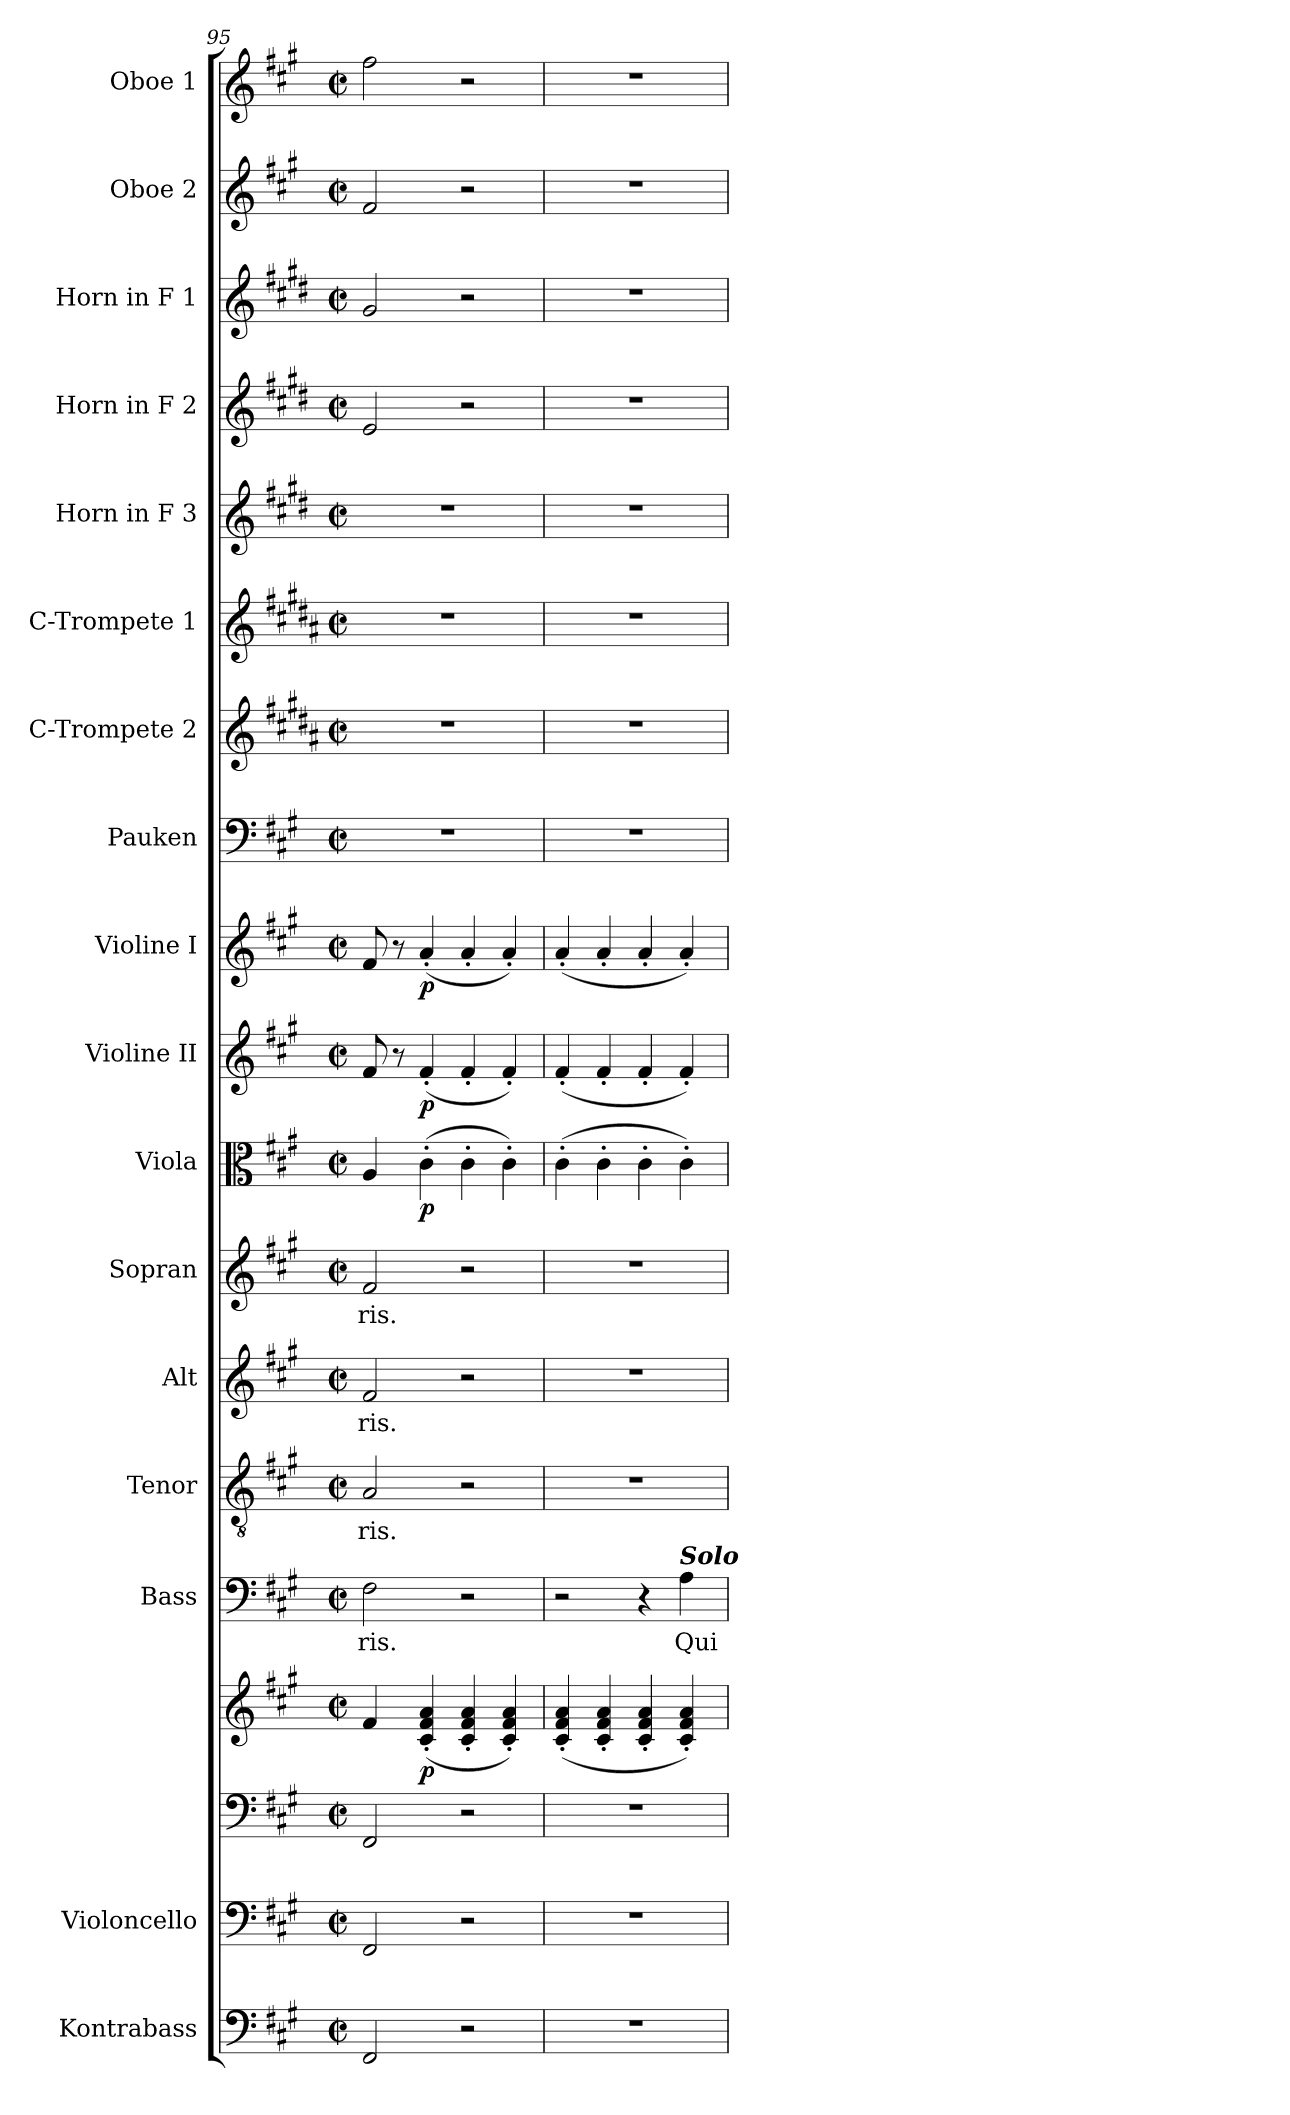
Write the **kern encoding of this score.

**kern	**kern	**kern	**kern	**dynam	**kern	**text	**kern	**text	**kern	**text	**kern	**text	**kern	**dynam	**kern	**dynam	**kern	**dynam	**kern	**kern	**kern	**kern	**kern	**kern	**kern	**kern
*part18	*part17	*part16	*part16	*part16	*part15	*part15	*part14	*part14	*part13	*part13	*part12	*part12	*part11	*part11	*part10	*part10	*part9	*part9	*part8	*part7	*part6	*part5	*part4	*part3	*part2	*part1
*staff19	*staff18	*staff17	*staff16	*staff16/17	*staff15	*staff15	*staff14	*staff14	*staff13	*staff13	*staff12	*staff12	*staff11	*staff11	*staff10	*staff10	*staff9	*staff9	*staff8	*staff7	*staff6	*staff5	*staff4	*staff3	*staff2	*staff1
*I"Kontrabass	*I"Violoncello	*	*	*	*I"Bass	*	*I"Tenor	*	*I"Alt	*	*I"Sopran	*	*I"Viola	*	*I"Violine II	*	*I"Violine I	*	*I"Pauken	*I"C-Trompete 2	*I"C-Trompete 1	*I"Horn in F 3	*I"Horn in F 2	*I"Horn in F 1	*I"Oboe 2	*I"Oboe 1
*I'Kb.	*I'Vc.	*	*	*	*I'B.	*	*I'T.	*	*I'A.	*	*I'S.	*	*I'Vla.	*	*I'Vl. II	*	*I'Vl. I	*	*I'Pk.	*I'C Trp. 2	*I'C Trp. 1	*	*	*	*I'Ob. 2	*I'Ob. 1
*clefF4	*clefF4	*clefF4	*clefG2	*	*clefF4	*	*clefGv2	*	*clefG2	*	*clefG2	*	*clefC3	*	*clefG2	*	*clefG2	*	*clefF4	*clefG2	*clefG2	*clefG2	*clefG2	*clefG2	*clefG2	*clefG2
*ITrd7c12	*	*	*	*	*	*	*	*	*	*	*	*	*	*	*	*	*	*	*	*ITrd1c2	*ITrd1c2	*ITrd4c7	*ITrd4c7	*ITrd4c7	*	*
*k[f#c#g#]	*k[f#c#g#]	*k[f#c#g#]	*k[f#c#g#]	*	*k[f#c#g#]	*	*k[f#c#g#]	*	*k[f#c#g#]	*	*k[f#c#g#]	*	*k[f#c#g#]	*	*k[f#c#g#]	*	*k[f#c#g#]	*	*k[f#c#g#]	*k[f#c#g#]	*k[f#c#g#]	*k[f#c#g#]	*k[f#c#g#]	*k[f#c#g#]	*k[f#c#g#]	*k[f#c#g#]
*A:	*A:	*A:	*A:	*	*A:	*	*A:	*	*A:	*	*A:	*	*A:	*	*A:	*	*A:	*	*A:	*A:	*A:	*A:	*A:	*A:	*A:	*A:
*M2/2	*M2/2	*M2/2	*M2/2	*	*M2/2	*	*M2/2	*	*M2/2	*	*M2/2	*	*M2/2	*	*M2/2	*	*M2/2	*	*M2/2	*M2/2	*M2/2	*M2/2	*M2/2	*M2/2	*M2/2	*M2/2
*met(c|)	*met(c|)	*met(c|)	*met(c|)	*	*met(c|)	*	*met(c|)	*	*met(c|)	*	*met(c|)	*	*met(c|)	*	*met(c|)	*	*met(c|)	*	*met(c|)	*met(c|)	*met(c|)	*met(c|)	*met(c|)	*met(c|)	*met(c|)	*met(c|)
=95	=95	=95	=95	=95	=95	=95	=95	=95	=95	=95	=95	=95	=95	=95	=95	=95	=95	=95	=95	=95	=95	=95	=95	=95	=95	=95
!	!	!	!	!	!	!LO:LY:b	!	!LO:LY:b	!	!LO:LY:b	!	!LO:LY:b	!	!	!	!	!	!	!	!	!	!	!	!	!	!
2FFF#/	2FF#/	2FF#/	4f#/	.	2F#\	-ris.	2A/	-ris.	2f#/	-ris.	2f#/	-ris.	4A/	.	8f#/	.	8f#/	.	1r	1r	1r	1r	2A/	2c#/	2f#/	2ff#\
.	.	.	.	.	.	.	.	.	.	.	.	.	.	.	8r	.	8r	.	.	.	.	.	.	.	.	.
!	!	!	!	!LO:DY:b	!	!	!	!	!	!	!	!	!	!LO:DY:b	!	!LO:DY:b	!	!LO:DY:b	!	!	!	!	!	!	!	!
.	.	.	(<4c#/'< 4f#/'< 4a/'<	p	.	.	.	.	.	.	.	.	(>4c#'>\	p	(<4f#'</	p	(<4a'</	p	.	.	.	.	.	.	.	.
2r	2r	2r	4c#/'< 4f#/'< 4a/'<	.	2r	.	2r	.	2r	.	2r	.	4c#'>\	.	4f#'</	.	4a'</	.	.	.	.	.	2r	2r	2r	2r
.	.	.	4c#/'< 4f#/'< 4a/'<)	.	.	.	.	.	.	.	.	.	4c#'>\)	.	4f#'</)	.	4a'</)	.	.	.	.	.	.	.	.	.
=96	=96	=96	=96	=96	=96	=96	=96	=96	=96	=96	=96	=96	=96	=96	=96	=96	=96	=96	=96	=96	=96	=96	=96	=96	=96	=96
1r	1r	1r	(<4c#/'< 4f#/'< 4a/'<	.	2r	.	1r	.	1r	.	1r	.	(>4c#'>\	.	(<4f#'</	.	(<4a'</	.	1r	1r	1r	1r	1r	1r	1r	1r
.	.	.	4c#/'< 4f#/'< 4a/'<	.	.	.	.	.	.	.	.	.	4c#'>\	.	4f#'</	.	4a'</	.	.	.	.	.	.	.	.	.
.	.	.	4c#/'< 4f#/'< 4a/'<	.	4r	.	.	.	.	.	.	.	4c#'>\	.	4f#'</	.	4a'</	.	.	.	.	.	.	.	.	.
!	!	!	!	!	!LO:TX:a:Bi:t=Solo	!	!	!	!	!	!	!	!	!	!	!	!	!	!	!	!	!	!	!	!	!
!	!	!	!	!	!	!LO:LY:b	!	!	!	!	!	!	!	!	!	!	!	!	!	!	!	!	!	!	!	!
.	.	.	4c#/'< 4f#/'< 4a/'<)	.	4A\	Qui	.	.	.	.	.	.	4c#'>\)	.	4f#'</)	.	4a'</)	.	.	.	.	.	.	.	.	.
=	=	=	=	=	=	=	=	=	=	=	=	=	=	=	=	=	=	=	=	=	=	=	=	=	=	=
*-	*-	*-	*-	*-	*-	*-	*-	*-	*-	*-	*-	*-	*-	*-	*-	*-	*-	*-	*-	*-	*-	*-	*-	*-	*-	*-
